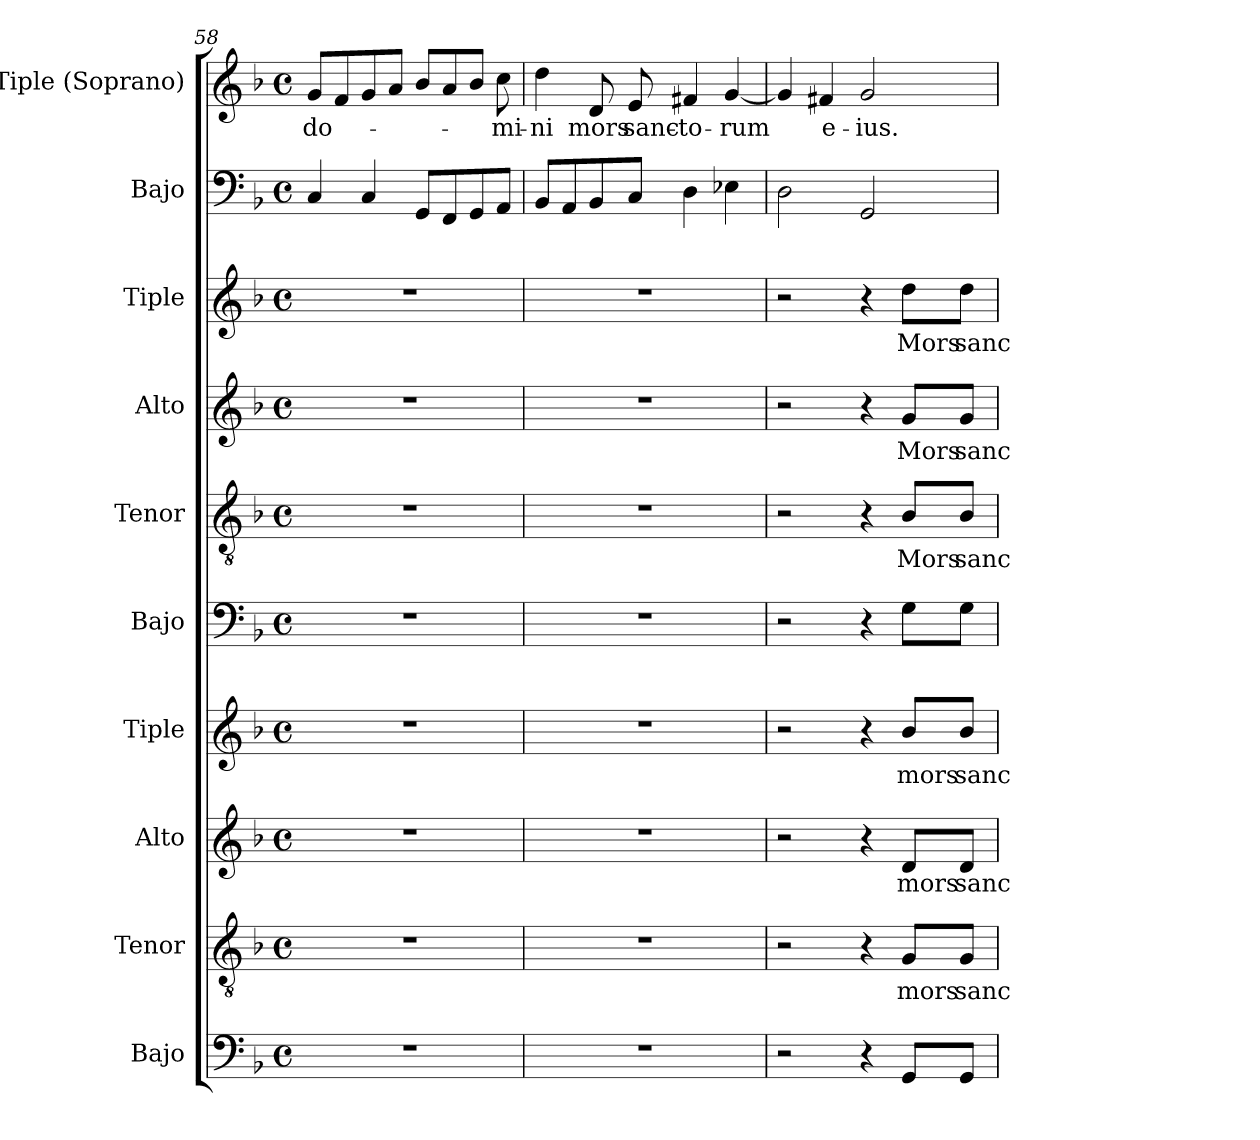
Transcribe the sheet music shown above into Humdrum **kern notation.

**kern	**kern	**text	**kern	**text	**kern	**text	**kern	**kern	**text	**kern	**text	**kern	**text	**kern	**kern	**text
*part10	*part9	*part9	*part8	*part8	*part7	*part7	*part6	*part5	*part5	*part4	*part4	*part3	*part3	*part2	*part1	*part1
*staff10	*staff9	*staff9	*staff8	*staff8	*staff7	*staff7	*staff6	*staff5	*staff5	*staff4	*staff4	*staff3	*staff3	*staff2	*staff1	*staff1
*I"Bajo	*I"Tenor	*	*I"Alto	*	*I"Tiple	*	*I"Bajo	*I"Tenor	*	*I"Alto	*	*I"Tiple	*	*I"Bajo	*I"Tiple (Soprano)	*
*I'B.	*I'T.	*	*I'A.	*	*	*	*I'B.	*I'T.	*	*I'A.	*	*	*	*I'B.	*I'S.	*
*clefF4	*clefGv2	*	*clefG2	*	*clefG2	*	*clefF4	*clefGv2	*	*clefG2	*	*clefG2	*	*clefF4	*clefG2	*
*	*ITrd7c12	*	*	*	*	*	*	*ITrd7c12	*	*	*	*	*	*	*	*
*k[b-]	*k[b-]	*	*k[b-]	*	*k[b-]	*	*k[b-]	*k[b-]	*	*k[b-]	*	*k[b-]	*	*k[b-]	*k[b-]	*
*F:	*F:	*	*F:	*	*F:	*	*F:	*F:	*	*F:	*	*F:	*	*F:	*F:	*
*M4/4	*M4/4	*	*M4/4	*	*M4/4	*	*M4/4	*M4/4	*	*M4/4	*	*M4/4	*	*M4/4	*M4/4	*
*met(c)	*met(c)	*	*met(c)	*	*met(c)	*	*met(c)	*met(c)	*	*met(c)	*	*met(c)	*	*met(c)	*met(c)	*
=58	=58	=58	=58	=58	=58	=58	=58	=58	=58	=58	=58	=58	=58	=58	=58	=58
!	!	!	!	!	!	!	!	!	!	!	!	!	!	!	!	!LO:LY:b:color=#000000
1r	1r	.	1r	.	1r	.	1r	1r	.	1r	.	1r	.	4Ci/	8gi/L	do-
.	.	.	.	.	.	.	.	.	.	.	.	.	.	.	8fi/	.
.	.	.	.	.	.	.	.	.	.	.	.	.	.	4Ci/	8gi/	.
.	.	.	.	.	.	.	.	.	.	.	.	.	.	.	8ai/J	.
.	.	.	.	.	.	.	.	.	.	.	.	.	.	8GGi/L	8b-i/L	.
.	.	.	.	.	.	.	.	.	.	.	.	.	.	8FFi/	8ai/	.
.	.	.	.	.	.	.	.	.	.	.	.	.	.	8GGi/	8b-i/J	.
!	!	!	!	!	!	!	!	!	!	!	!	!	!	!	!	!LO:LY:b:color=#000000
.	.	.	.	.	.	.	.	.	.	.	.	.	.	8AAi/J	8cci\	-mi-
=59	=59	=59	=59	=59	=59	=59	=59	=59	=59	=59	=59	=59	=59	=59	=59	=59
!	!	!	!	!	!	!	!	!	!	!	!	!	!	!	!	!LO:LY:b:color=#000000
1r	1r	.	1r	.	1r	.	1r	1r	.	1r	.	1r	.	8BB-i/L	4ddi\	-ni
.	.	.	.	.	.	.	.	.	.	.	.	.	.	8AAi/	.	.
!	!	!	!	!	!	!	!	!	!	!	!	!	!	!	!	!LO:LY:b:color=#000000
.	.	.	.	.	.	.	.	.	.	.	.	.	.	8BB-i/	8di/	mors
!	!	!	!	!	!	!	!	!	!	!	!	!	!	!	!	!LO:LY:b:color=#000000
.	.	.	.	.	.	.	.	.	.	.	.	.	.	8Ci/J	8ei/	sanc-
!	!	!	!	!	!	!	!	!	!	!	!	!	!	!	!	!LO:LY:b:color=#000000
.	.	.	.	.	.	.	.	.	.	.	.	.	.	4Di\	4f#Xi/	-to-
!	!	!	!	!	!	!	!	!	!	!	!	!	!	!	!	!LO:LY:b:color=#000000
.	.	.	.	.	.	.	.	.	.	.	.	.	.	4E-Xi\	[4gi/	-rum
=60	=60	=60	=60	=60	=60	=60	=60	=60	=60	=60	=60	=60	=60	=60	=60	=60
2r	2r	.	2r	.	2r	.	2r	2r	.	2r	.	2r	.	2Di\	4gi/]	.
!	!	!	!	!	!	!	!	!	!	!	!	!	!	!	!	!LO:LY:b:color=#000000
.	.	.	.	.	.	.	.	.	.	.	.	.	.	.	4f#Xi/	e-
!	!	!	!	!	!	!	!	!	!	!	!	!	!	!	!	!LO:LY:b:color=#000000
4r	4r	.	4r	.	4r	.	4r	4r	.	4r	.	4r	.	2GGi/	2gi/	-ius.
!	!	!LO:LY:b:color=#000000	!	!	!	!	!	!	!	!	!	!	!	!	!	!
!	!	!	!	!LO:LY:b:color=#000000	!	!	!	!	!	!	!	!	!	!	!	!
!	!	!	!	!	!	!LO:LY:b:color=#000000	!	!	!	!	!	!	!	!	!	!
!	!	!	!	!	!	!	!	!	!LO:LY:b:color=#000000	!	!	!	!	!	!	!
!	!	!	!	!	!	!	!	!	!	!	!LO:LY:b:color=#000000	!	!	!	!	!
!	!	!	!	!	!	!	!	!	!	!	!	!	!LO:LY:b:color=#000000	!	!	!
8GGi/L	8GGi/L	mors	8di/L	mors	8b-i/L	mors	8Gi\L	8BB-i/L	Mors	8gi/L	Mors	8ddi\L	Mors	.	.	.
!	!	!LO:LY:b:color=#000000	!	!	!	!	!	!	!	!	!	!	!	!	!	!
!	!	!	!	!LO:LY:b:color=#000000	!	!	!	!	!	!	!	!	!	!	!	!
!	!	!	!	!	!	!LO:LY:b:color=#000000	!	!	!	!	!	!	!	!	!	!
!	!	!	!	!	!	!	!	!	!LO:LY:b:color=#000000	!	!	!	!	!	!	!
!	!	!	!	!	!	!	!	!	!	!	!LO:LY:b:color=#000000	!	!	!	!	!
!	!	!	!	!	!	!	!	!	!	!	!	!	!LO:LY:b:color=#000000	!	!	!
8GGi/J	8GGi/J	sanc-	8di/J	sanc-	8b-i/J	sanc-	8Gi\J	8BB-i/J	sanc-	8gi/J	sanc-	8ddi\J	sanc-	.	.	.
=	=	=	=	=	=	=	=	=	=	=	=	=	=	=	=	=
*-	*-	*-	*-	*-	*-	*-	*-	*-	*-	*-	*-	*-	*-	*-	*-	*-
